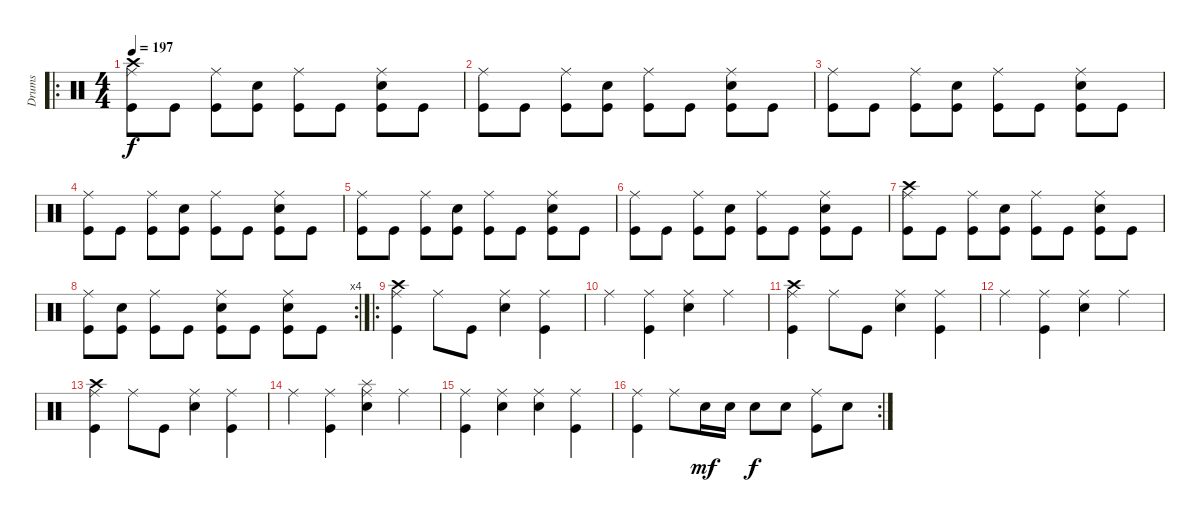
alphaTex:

\track ("Drums" "Drums") {instrument percussion}
\staff {score}
\articulation defaults
\ro
\ts (4 4)
\tempo 197
\clef neutral
\ks c
("Crash high (hit)" "Ride (middle)" "Kick (hit)").8{dy f} "Kick (hit)".8 ("Ride (middle)" "Kick (hit)").8 ("Electric Snare (hit)" "Kick (hit)").8 ("Ride (middle)" "Kick (hit)").8 "Kick (hit)".8 ("Ride (middle)" "Electric Snare (hit)" "Kick (hit)").8 "Kick (hit)".8 |
("Ride (middle)" "Kick (hit)").8 "Kick (hit)".8 ("Ride (middle)" "Kick (hit)").8 ("Electric Snare (hit)" "Kick (hit)").8 ("Ride (middle)" "Kick (hit)").8 "Kick (hit)".8 ("Ride (middle)" "Electric Snare (hit)" "Kick (hit)").8 "Kick (hit)".8 |
("Ride (middle)" "Kick (hit)").8 "Kick (hit)".8 ("Ride (middle)" "Kick (hit)").8 ("Electric Snare (hit)" "Kick (hit)").8 ("Ride (middle)" "Kick (hit)").8 "Kick (hit)".8 ("Ride (middle)" "Electric Snare (hit)" "Kick (hit)").8 "Kick (hit)".8 |
("Ride (middle)" "Kick (hit)").8 "Kick (hit)".8 ("Ride (middle)" "Kick (hit)").8 ("Electric Snare (hit)" "Kick (hit)").8 ("Ride (middle)" "Kick (hit)").8 "Kick (hit)".8 ("Ride (middle)" "Electric Snare (hit)" "Kick (hit)").8 "Kick (hit)".8 |
("Ride (middle)" "Kick (hit)").8 "Kick (hit)".8 ("Ride (middle)" "Kick (hit)").8 ("Electric Snare (hit)" "Kick (hit)").8 ("Ride (middle)" "Kick (hit)").8 "Kick (hit)".8 ("Ride (middle)" "Electric Snare (hit)" "Kick (hit)").8 "Kick (hit)".8 |
("Ride (middle)" "Kick (hit)").8 "Kick (hit)".8 ("Ride (middle)" "Kick (hit)").8 ("Electric Snare (hit)" "Kick (hit)").8 ("Ride (middle)" "Kick (hit)").8 "Kick (hit)".8 ("Ride (middle)" "Electric Snare (hit)" "Kick (hit)").8 "Kick (hit)".8 |
("Crash high (hit)" "Ride (middle)" "Kick (hit)").8 "Kick (hit)".8 ("Ride (middle)" "Kick (hit)").8 ("Electric Snare (hit)" "Kick (hit)").8 ("Ride (middle)" "Kick (hit)").8 "Kick (hit)".8 ("Ride (middle)" "Electric Snare (hit)" "Kick (hit)").8 "Kick (hit)".8 |
\rc 4
("Ride (middle)" "Kick (hit)").8 ("Electric Snare (hit)" "Kick (hit)").8 ("Ride (middle)" "Kick (hit)").8 "Kick (hit)".8 ("Ride (middle)" "Electric Snare (hit)" "Kick (hit)").8 "Kick (hit)".8 ("Ride (middle)" "Electric Snare (hit)" "Kick (hit)").8 "Kick (hit)".8 |
\ro
("Crash high (hit)" "Ride (middle)" "Kick (hit)").4 "Ride (middle)".8 "Kick (hit)".8 ("Ride (middle)" "Electric Snare (hit)").4 ("Ride (middle)" "Kick (hit)").4 |
"Ride (middle)".4 ("Ride (middle)" "Kick (hit)").4 ("Ride (middle)" "Electric Snare (hit)").4 "Ride (middle)".4 |
("Crash high (hit)" "Ride (middle)" "Kick (hit)").4 "Ride (middle)".8 "Kick (hit)".8 ("Ride (middle)" "Electric Snare (hit)").4 ("Ride (middle)" "Kick (hit)").4 |
"Ride (middle)".4 ("Ride (middle)" "Kick (hit)").4 ("Ride (middle)" "Electric Snare (hit)").4 "Ride (middle)".4 |
("Crash high (hit)" "Ride (middle)" "Kick (hit)").4 "Ride (middle)".8 "Kick (hit)".8 ("Ride (middle)" "Electric Snare (hit)").4 ("Ride (middle)" "Kick (hit)").4 |
"Ride (middle)".4 ("Ride (middle)" "Kick (hit)").4 ("Splash (hit)" "Ride (middle)" "Electric Snare (hit)").4 "Ride (middle)".4 |
("Ride (middle)" "Kick (hit)").4 ("Ride (middle)" "Electric Snare (hit)").4 ("Ride (middle)" "Electric Snare (hit)").4 ("Ride (middle)" "Kick (hit)").4 |
\rc 2
("Ride (middle)" "Kick (hit)").4 "Ride (middle)".8 "Electric Snare (hit)".16{dy mf} "Electric Snare (hit)".16 "Electric Snare (hit)".8{dy f} "Electric Snare (hit)".8 ("Ride (middle)" "Kick (hit)").8 "Electric Snare (hit)".8
